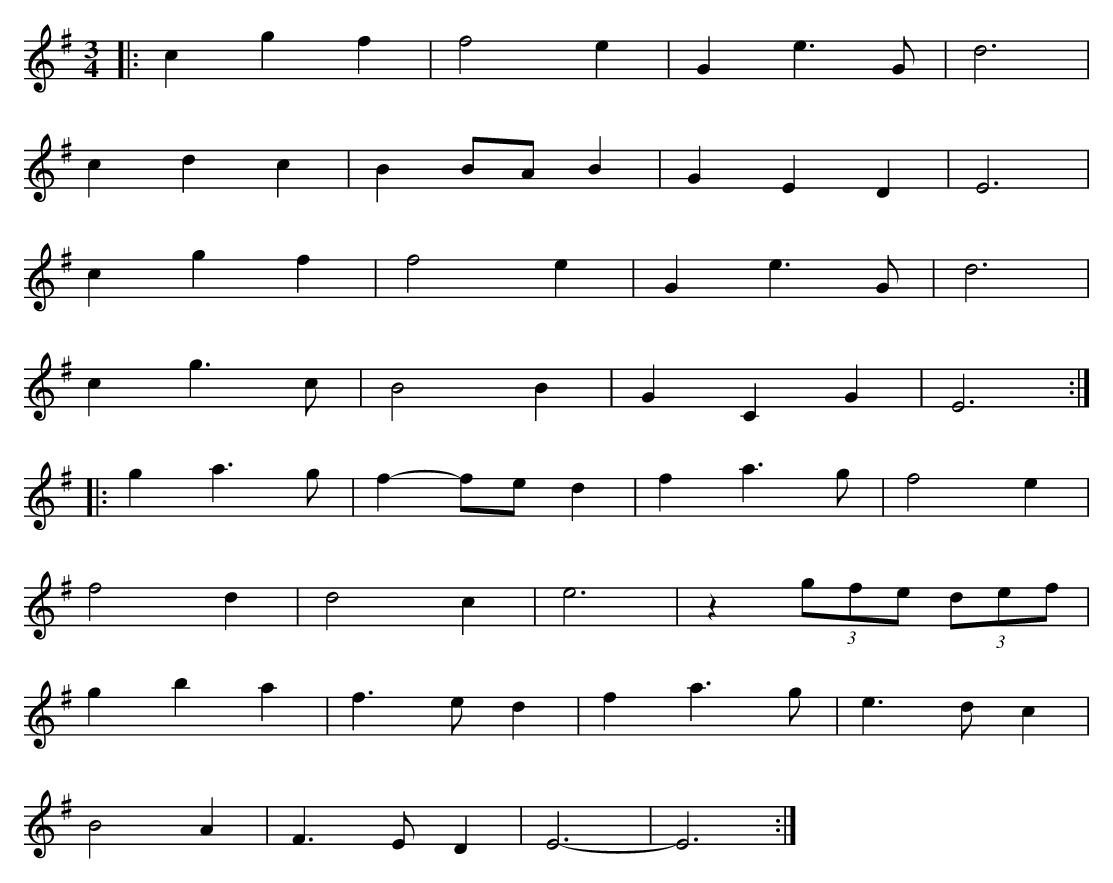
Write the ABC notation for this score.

X:1
M:3/4
K:Emin
|:c2g2f2|f4e2|G2e3G|d6|
c2d2c2|B2BAB2|G2E2D2|E6|
c2g2f2|f4e2|G2e3G|d6|
c2g3c|B4B2|G2C2G2|E6:|:
g2a3g|f2-fe d2|f2a3g|f4e2|
f4d2|d4c2|e6|z2 (3gfe (3def|
g2b2a2|f3ed2|f2a3g|e3dc2|
B4A2|F3ED2|E6-|E6:|
